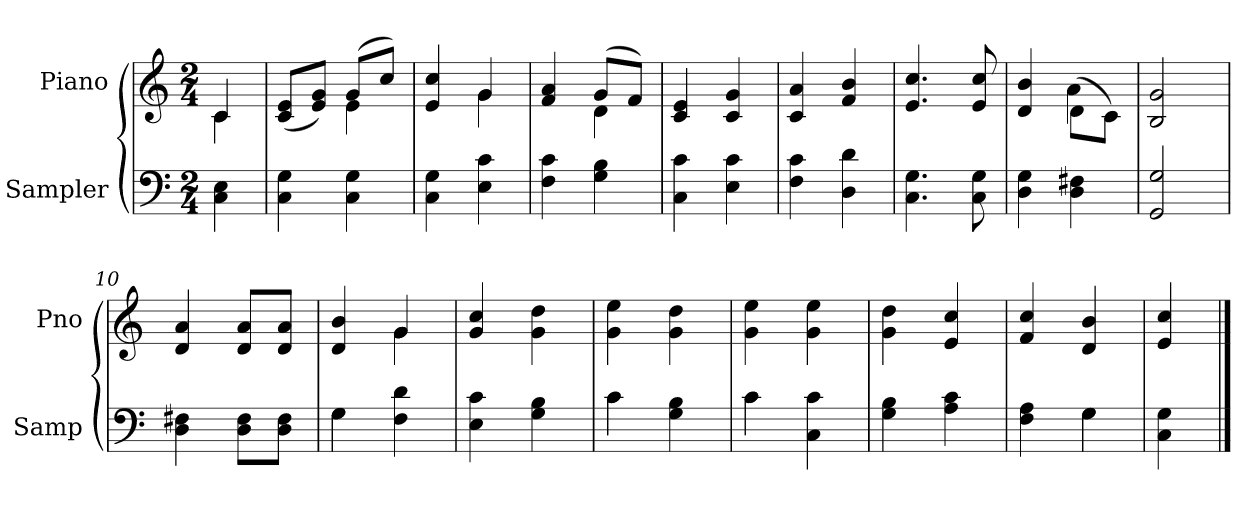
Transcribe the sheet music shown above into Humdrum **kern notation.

**kern	**kern
*part2	*part1
*staff2	*staff1
*I"Sampler	*I"Piano
*I'Samp	*I'Pno
*clefF4	*clefG2
*M2/4	*M2/4
=1	=1
*	*^
4C 4E	4c/	4c
=2	=2	=2
4C 4G	(8c/ 8e/L	4ryy
.	8e/ 8g/J)	.
4C 4G	(8g/L	4e
.	8cc/J)	.
=3	=3	=3
4C 4G	4e 4cc	4ryy
4E 4c	4g/	4g
=4	=4	=4
4F 4c	4f 4a	4ryy
4G 4B	(8g/L	4d
.	8f/J)	.
*	*v	*v
=5	=5
4C 4c	4c 4e
4E 4c	4c 4g
=6	=6
4F 4c	4c 4a
4D 4d	4f 4b
=7	=7
4.C 4.G	4.e 4.cc
8C 8G	8e 8cc
=8	=8
*	*^
4D 4G	4d 4b	4ryy
4D 4F#X	(8d\L	4a
.	8c\J)	.
*	*v	*v
=9	=9
2GG 2G	2B 2g
=10	=10
4D 4F#X	4d 4a
8D\ 8F#\L	8d/ 8a/L
8D\ 8F#\J	8d/ 8a/J
=11	=11
*^	*^
4G\	4G	4d 4b	4ryy
4F 4d	4ryy	4g/	4g
*v	*v	*	*
*	*v	*v
=12	=12
4E 4c	4g 4cc
4G 4B	4g 4dd
=13	=13
*^	*
4c\	4c	4g 4ee
4G 4B	4ryy	4g 4dd
=14	=14	=14
4c\	4c	4g 4ee
4C 4c	4ryy	4g 4ee
*v	*v	*
=15	=15
4G 4B	4g 4dd
4A 4c	4e 4cc
=16	=16
*^	*
4F 4A	4ryy	4f 4cc
4G\	4G	4d 4b
*v	*v	*
=17	=17
4C 4G	4e 4cc
==	==
*-	*-
